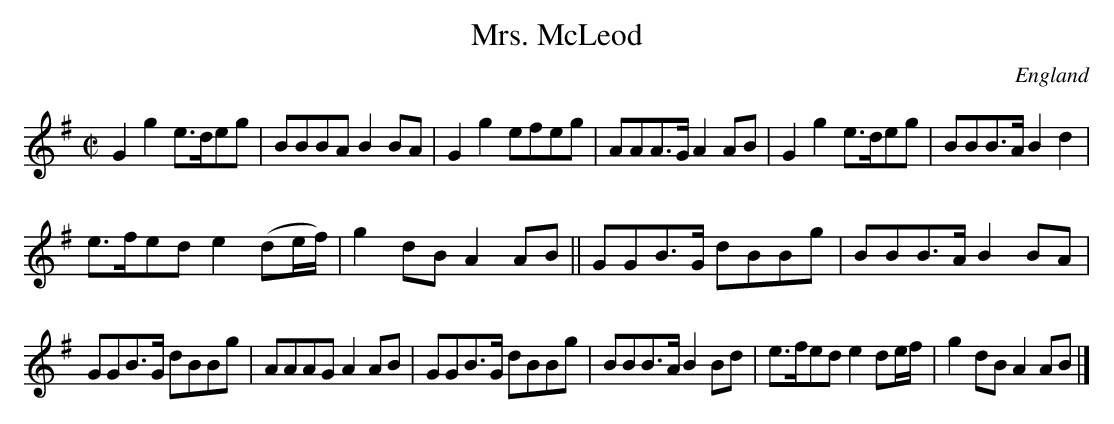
X:1
T:Mrs. McLeod
L:1/8
M:C|
O:England
K:G major
G2g2 e>deg | BBBA B2BA  |   G2g2 efeg        | AAA>G A2AB | \
G2g2 e>deg | BBB>A B2d2 | ! e>fed e2 (de/f/) | g2dB A2AB || \
GGB>G dBBg | BBB>A B2BA | ! GGB>G dBBg       | AAAG A2AB | \
GGB>G dBBg | BBB>A B2Bd |   e>fed e2de/f/    | g2dB A2AB |]
